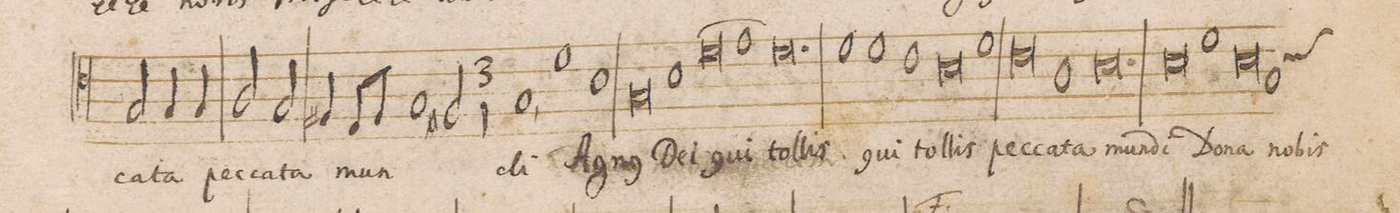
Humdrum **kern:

**kern	**text	**dynam
*I"TENOR	*	*
*clefC4	*	*
*k[]	*	*
*met(C|)	*	*
*M2/1	*	*
2G/	-ca-	.
4G/	-ta	.
4G/	pec-	.
=27-	=27-	=27-
2A/	-ca-	.
2G/	-ta	.
4F#X/	mun-	.
8E/L	.	.
8F#/J	.	.
1G/	.	.
=28-	=28-	=28-
2F#X/	.	.
=29-	=29-	=29-
*M3/1	*	*
1G,	di	.
1d	A-	.
1B	-gn(us)	.
=30-	=30-	=30-
0G	De-	.
1B	i	.
=31-	=31-	=31-
(0d	qui	.
1e	tol-	.
=32-	=32-	=32-
0.d)	-lis	.
=33-	=33-	=33-
1d	qui	.
1d	tol-	.
1c	-lis	.
=34-	=34-	=34-
0B	pec-	.
1d	-ca-	.
=35-	=35-	=35-
0c	-ta	.
1A	mun-	.
=36-	=36-	=36-
0.B	-di	.
=37-	=37-	=37-
0B	Do-	.
1d	-na	.
=38-	=38-	=38-
0B	no-	.
1G	-bis	.
*custos:B	*	*
=39-	=39-	=39-
*-	*-	*-
